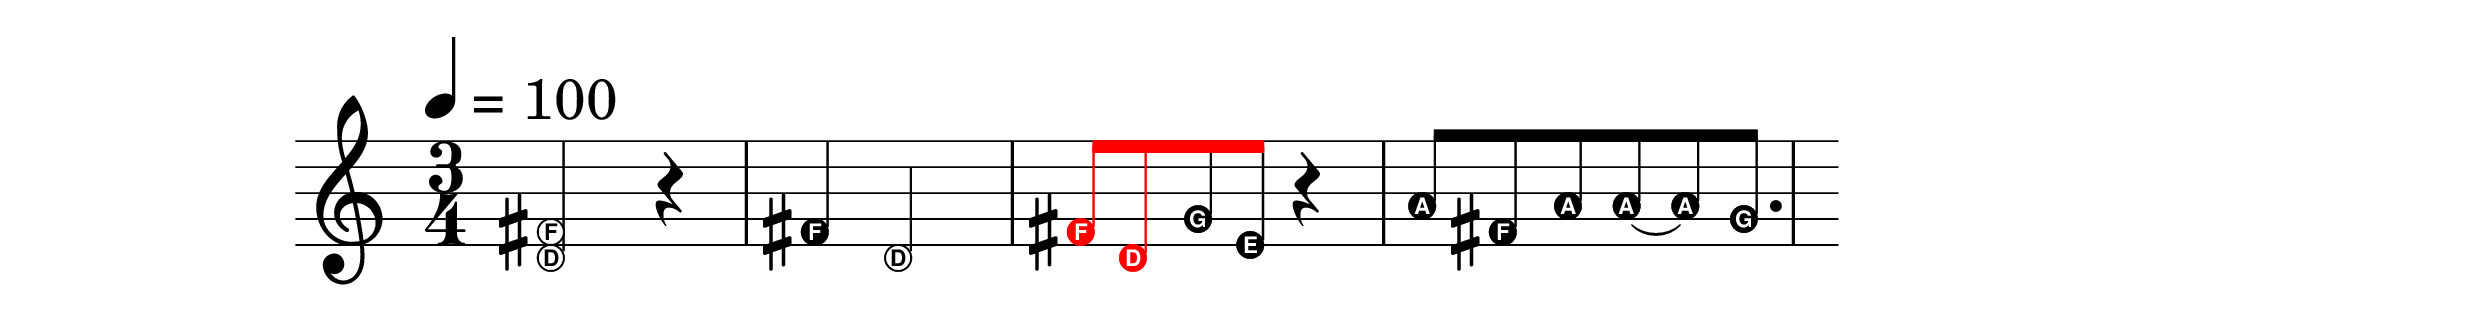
\version "2.22.0"
\header {
    titleHtml = "Grease – Summer Nights"
    descriptionHtml = "<h1>Tierce majeure ascendante</h1><p><a href='https://www.youtube.com/watch?v=ZW0DfsCzfq4#t=35s'>Lien YouTube</a></p>"
}

scoreToInclude = \relative c' {
    \numericTimeSignature
    \tempo 4 = 100
    \time 3/4
    % Interval
    <fis d>2 r4
    % Interval
    fis4 d2
    % Music
    \override NoteHead.color = #red
    \override Stem.color = #red
    \override Beam.color = #red
    fis8  d8
    \override NoteHead.color = #black
    \override Stem.color = #black
    \override Beam.color = #black
    g8 e8 r4 a8 fis8 a8 a8~a8 g8.
  }

\include "./templates/outputWithEasyHeads.ly"

